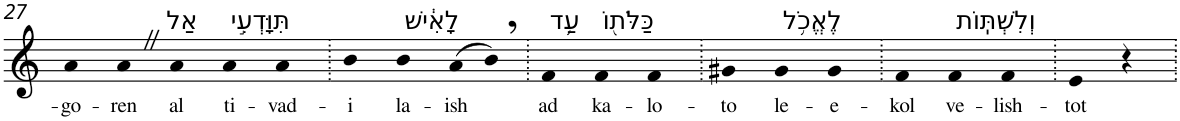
**kern	**text
*part1	*part1
*staff1	*staff1
*I"Piano	*
*I'Pno	*
!!LO:PB:g=z
*clefG2	*
*k[]	*
=27	=27
!	!LO:LY:b
4a	-go-
!	!LO:LY:b
4aZ	-ren
!LO:TX:a:t=אַל	!
!	!LO:LY:b
4a	al
!LO:TX:a:t=תִּוָּדְעִ֣י	!
!	!LO:LY:b
4a	ti-
!	!LO:LY:b
4a	-vad-
=28.	=28.
!	!LO:LY:b
4b	-i
!LO:TX:a:t=לָאִ֔ישׁ	!
!	!LO:LY:b
4b	la-
!	!LO:LY:b
(>8a	-ish
8b,)	.
=29.	=29.
!LO:TX:a:t=עַ֥ד	!
!	!LO:LY:b
4f	ad
!LO:TX:a:t=כַּלֹּת֖וֹ	!
!	!LO:LY:b
4f	ka-
!	!LO:LY:b
4f	-lo-
=30.	=30.
!	!LO:LY:b
4g#X	-to
!LO:TX:a:t=לֶאֱכֹ֥ל	!
!	!LO:LY:b
4g#	le-
!	!LO:LY:b
4g#	-e-
=31.	=31.
!	!LO:LY:b
4f	-kol
!LO:TX:a:t=וְלִשְׁתּֽוֹת	!
!	!LO:LY:b
4f	ve-
!	!LO:LY:b
4f	-lish-
=32.	=32.
!	!LO:LY:b
4e	-tot
4r	.
=.	=.
*-	*-
